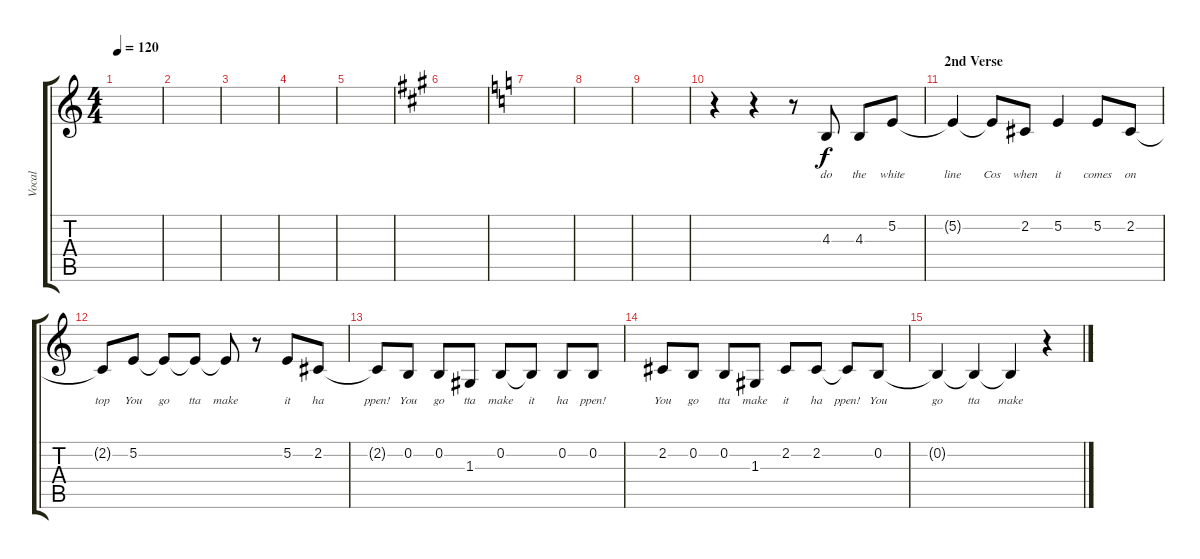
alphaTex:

\track ("Vocal" "Vocal") {instrument tenorsax}
\staff {score tabs}
\tuning (E4 B3 G3 D3 A2 E2) {hide}
\ts (4 4)
\tempo 120
\clef g2
\ks c
|
|
|
|
|
\ks a
|
\ks c
|
|
|
r.4 r.4 r.8 4.3.8{lyrics (0 "do") lyrics (1 "") lyrics (2 "") lyrics (3 "") lyrics (4 "")} 4.3.8{lyrics (0 "the") lyrics (1 "") lyrics (2 "") lyrics (3 "") lyrics (4 "")} 5.2.8{lyrics (0 "white") lyrics (1 "") lyrics (2 "") lyrics (3 "") lyrics (4 "")} |
\section ("" "2nd Verse")
5.2{t}.4{lyrics (0 "line") lyrics (1 "") lyrics (2 "") lyrics (3 "") lyrics (4 "")} 5.2{t}.8{lyrics (0 "Cos") lyrics (1 "") lyrics (2 "") lyrics (3 "") lyrics (4 "")} 2.2.8{lyrics (0 "when") lyrics (1 "") lyrics (2 "") lyrics (3 "") lyrics (4 "")} 5.2.4{lyrics (0 "it") lyrics (1 "") lyrics (2 "") lyrics (3 "") lyrics (4 "")} 5.2.8{lyrics (0 "comes") lyrics (1 "") lyrics (2 "") lyrics (3 "") lyrics (4 "")} 2.2.8{lyrics (0 "on") lyrics (1 "") lyrics (2 "") lyrics (3 "") lyrics (4 "")} |
2.2{t}.8{lyrics (0 "top") lyrics (1 "") lyrics (2 "") lyrics (3 "") lyrics (4 "")} 5.2.8{lyrics (0 "You") lyrics (1 "") lyrics (2 "") lyrics (3 "") lyrics (4 "")} 5.2{t}.8{lyrics (0 "go") lyrics (1 "") lyrics (2 "") lyrics (3 "") lyrics (4 "")} 5.2{t}.8{lyrics (0 "tta") lyrics (1 "") lyrics (2 "") lyrics (3 "") lyrics (4 "")} 5.2{t}.8{lyrics (0 "make") lyrics (1 "") lyrics (2 "") lyrics (3 "") lyrics (4 "")} r.8 5.2.8{lyrics (0 "it") lyrics (1 "") lyrics (2 "") lyrics (3 "") lyrics (4 "")} 2.2.8{lyrics (0 "ha") lyrics (1 "") lyrics (2 "") lyrics (3 "") lyrics (4 "")} |
2.2{t}.8{lyrics (0 "ppen!") lyrics (1 "") lyrics (2 "") lyrics (3 "") lyrics (4 "")} 0.2.8{lyrics (0 "You") lyrics (1 "") lyrics (2 "") lyrics (3 "") lyrics (4 "")} 0.2.8{lyrics (0 "go") lyrics (1 "") lyrics (2 "") lyrics (3 "") lyrics (4 "")} 1.3.8{lyrics (0 "tta") lyrics (1 "") lyrics (2 "") lyrics (3 "") lyrics (4 "")} 0.2.8{lyrics (0 "make") lyrics (1 "") lyrics (2 "") lyrics (3 "") lyrics (4 "")} 0.2{t}.8{lyrics (0 "it") lyrics (1 "") lyrics (2 "") lyrics (3 "") lyrics (4 "")} 0.2.8{lyrics (0 "ha") lyrics (1 "") lyrics (2 "") lyrics (3 "") lyrics (4 "")} 0.2.8{lyrics (0 "ppen!") lyrics (1 "") lyrics (2 "") lyrics (3 "") lyrics (4 "")} |
2.2.8{lyrics (0 "You") lyrics (1 "") lyrics (2 "") lyrics (3 "") lyrics (4 "")} 0.2.8{lyrics (0 "go") lyrics (1 "") lyrics (2 "") lyrics (3 "") lyrics (4 "")} 0.2.8{lyrics (0 "tta") lyrics (1 "") lyrics (2 "") lyrics (3 "") lyrics (4 "")} 1.3.8{lyrics (0 "make") lyrics (1 "") lyrics (2 "") lyrics (3 "") lyrics (4 "")} 2.2.8{lyrics (0 "it") lyrics (1 "") lyrics (2 "") lyrics (3 "") lyrics (4 "")} 2.2.8{lyrics (0 "ha") lyrics (1 "") lyrics (2 "") lyrics (3 "") lyrics (4 "")} 2.2{t}.8{lyrics (0 "ppen!") lyrics (1 "") lyrics (2 "") lyrics (3 "") lyrics (4 "")} 0.2.8{lyrics (0 "You") lyrics (1 "") lyrics (2 "") lyrics (3 "") lyrics (4 "")} |
0.2{t}.4{lyrics (0 "go") lyrics (1 "") lyrics (2 "") lyrics (3 "") lyrics (4 "")} 0.2{t}.4{lyrics (0 "tta") lyrics (1 "") lyrics (2 "") lyrics (3 "") lyrics (4 "")} 0.2{t}.4{lyrics (0 "make") lyrics (1 "") lyrics (2 "") lyrics (3 "") lyrics (4 "")} r.4
